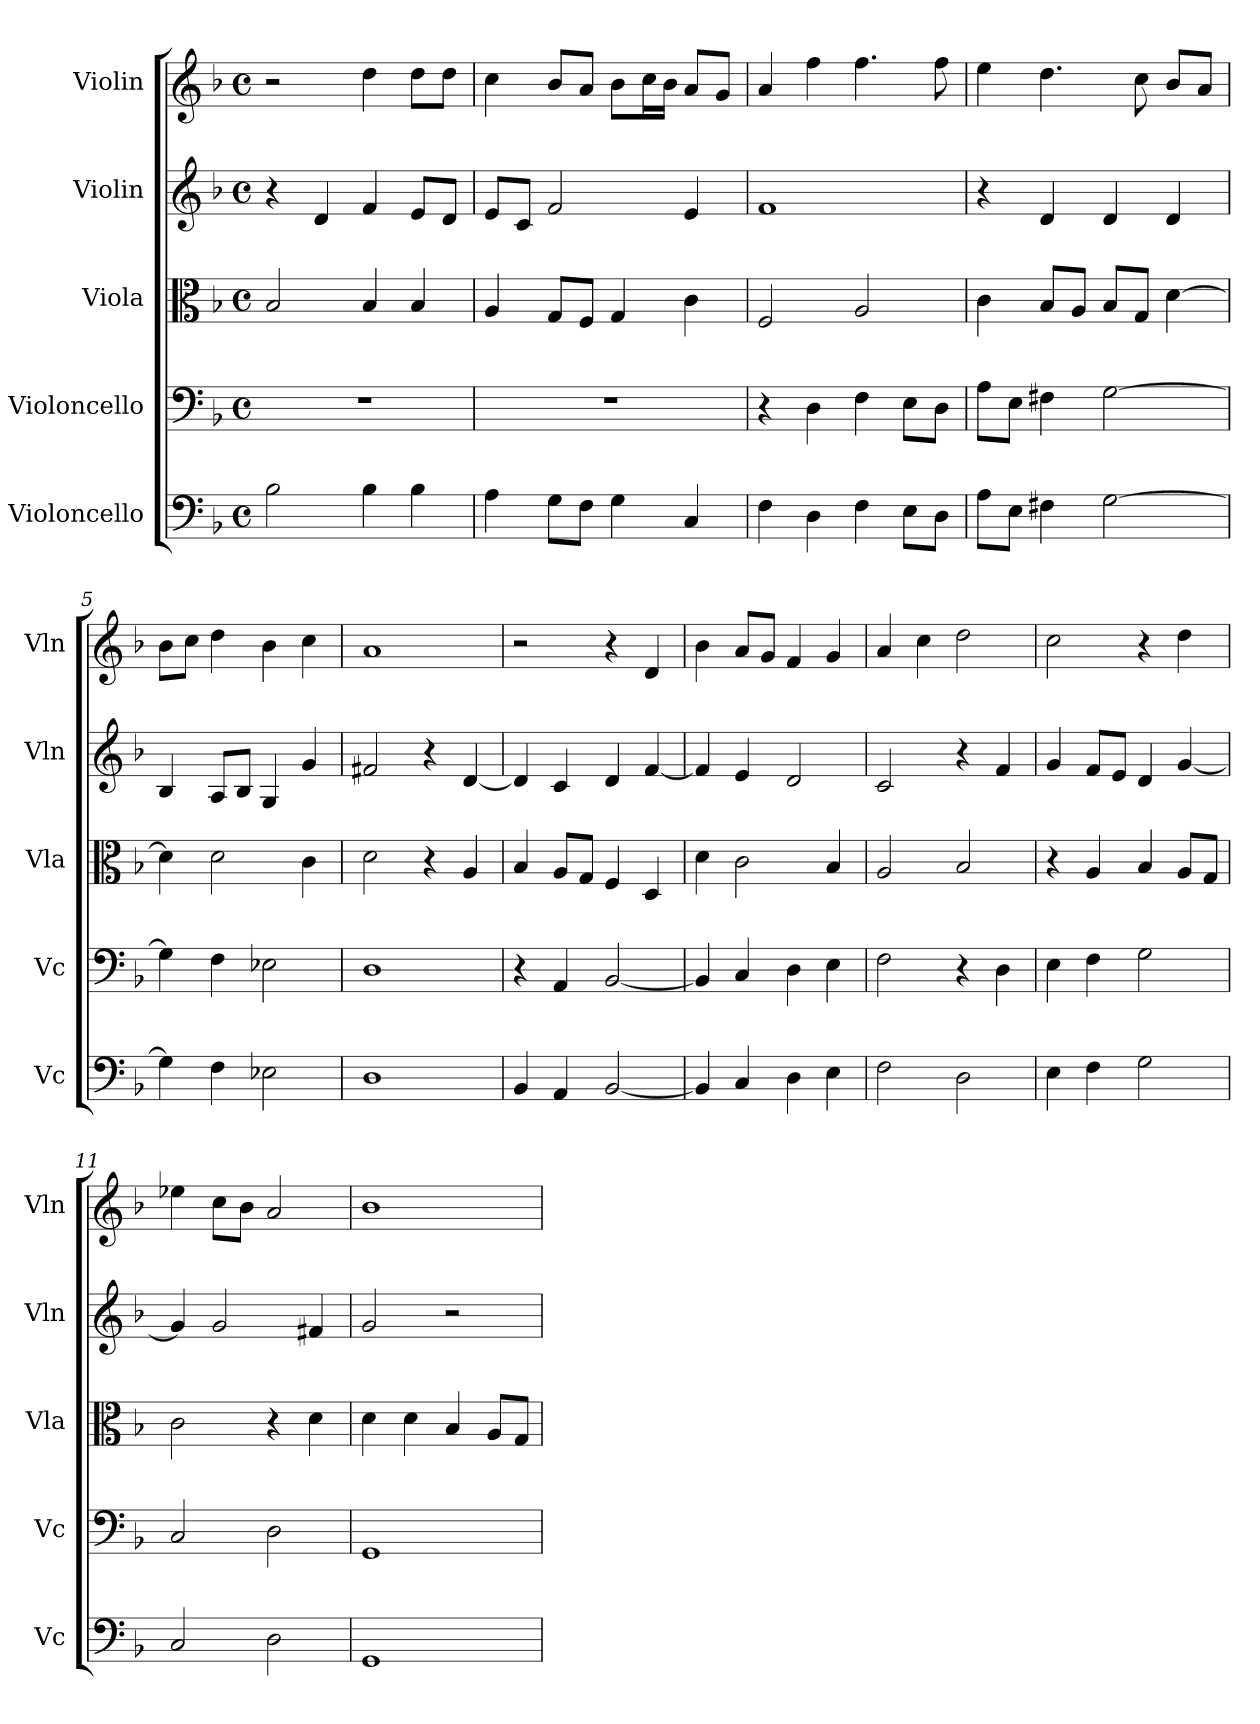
**kern	**kern	**kern	**kern	**kern
*part5	*part4	*part3	*part2	*part1
*staff5	*staff4	*staff3	*staff2	*staff1
*I"Violoncello	*I"Violoncello	*I"Viola	*I"Violin	*I"Violin
*I'Vc	*I'Vc	*I'Vla	*I'Vln	*I'Vln
*clefF4	*clefF4	*clefC3	*clefG2	*clefG2
*k[b-]	*k[b-]	*k[b-]	*k[b-]	*k[b-]
*M4/4	*M4/4	*M4/4	*M4/4	*M4/4
*met(c)	*met(c)	*met(c)	*met(c)	*met(c)
*MM120	*MM120	*MM120	*MM120	*MM120
=1	=1	=1	=1	=1
2B-	1r	2B-	4r	2r
.	.	.	4d	.
4B-	.	4B-	4f	4dd
4B-	.	4B-	8eL	8ddL
.	.	.	8dJ	8ddJ
=2	=2	=2	=2	=2
4A	1r	4A	8eL	4cc
.	.	.	8cJ	.
8GL	.	8GL	2f	8b-L
8FJ	.	8FJ	.	8aJ
4G	.	4G	.	8b-L
.	.	.	.	16ccL
.	.	.	.	16b-JJ
4C	.	4c	4e	8aL
.	.	.	.	8gJ
=3	=3	=3	=3	=3
4F	4r	2F	1f	4a
4D	4D	.	.	4ff
4F	4F	2A	.	4.ff
8EL	8EL	.	.	.
8DJ	8DJ	.	.	8ff
=4	=4	=4	=4	=4
8AL	8AL	4c	4r	4ee
8EJ	8EJ	.	.	.
4F#X	4F#X	8B-L	4d	4.dd
.	.	8AJ	.	.
[2G	[2G	8B-L	4d	.
.	.	8GJ	.	8cc
.	.	[4d	4d	8b-L
.	.	.	.	8aJ
=5	=5	=5	=5	=5
4G]	4G]	4d]	4B-	8b-L
.	.	.	.	8ccJ
4F	4F	2d	8AL	4dd
.	.	.	8B-J	.
2E-X	2E-X	.	4G	4b-
.	.	4c	4g	4cc
=6	=6	=6	=6	=6
1D	1D	2d	2f#X	1a
.	.	4r	4r	.
.	.	4A	[4d	.
=7	=7	=7	=7	=7
4BB-	4r	4B-	4d]	2r
4AA	4AA	8AL	4c	.
.	.	8GJ	.	.
[2BB-	[2BB-	4F	4d	4r
.	.	4D	[4f	4d
=8	=8	=8	=8	=8
4BB-]	4BB-]	4d	4f]	4b-
4C	4C	2c	4e	8aL
.	.	.	.	8gJ
4D	4D	.	2d	4f
4E	4E	4B-	.	4g
=9	=9	=9	=9	=9
2F	2F	2A	2c	4a
.	.	.	.	4cc
2D	4r	2B-	4r	2dd
.	4D	.	4f	.
=10	=10	=10	=10	=10
4E	4E	4r	4g	2cc
4F	4F	4A	8fL	.
.	.	.	8eJ	.
2G	2G	4B-	4d	4r
.	.	8AL	[4g	4dd
.	.	8GJ	.	.
=11	=11	=11	=11	=11
2C	2C	2c	4g]	4ee-X
.	.	.	2g	8ccL
.	.	.	.	8b-J
2D	2D	4r	.	2a
.	.	4d	4f#X	.
=12	=12	=12	=12	=12
1GG	1GG	4d	2g	1b-
.	.	4d	.	.
.	.	4B-	2r	.
.	.	8AL	.	.
.	.	8GJ	.	.
=	=	=	=	=
*-	*-	*-	*-	*-
